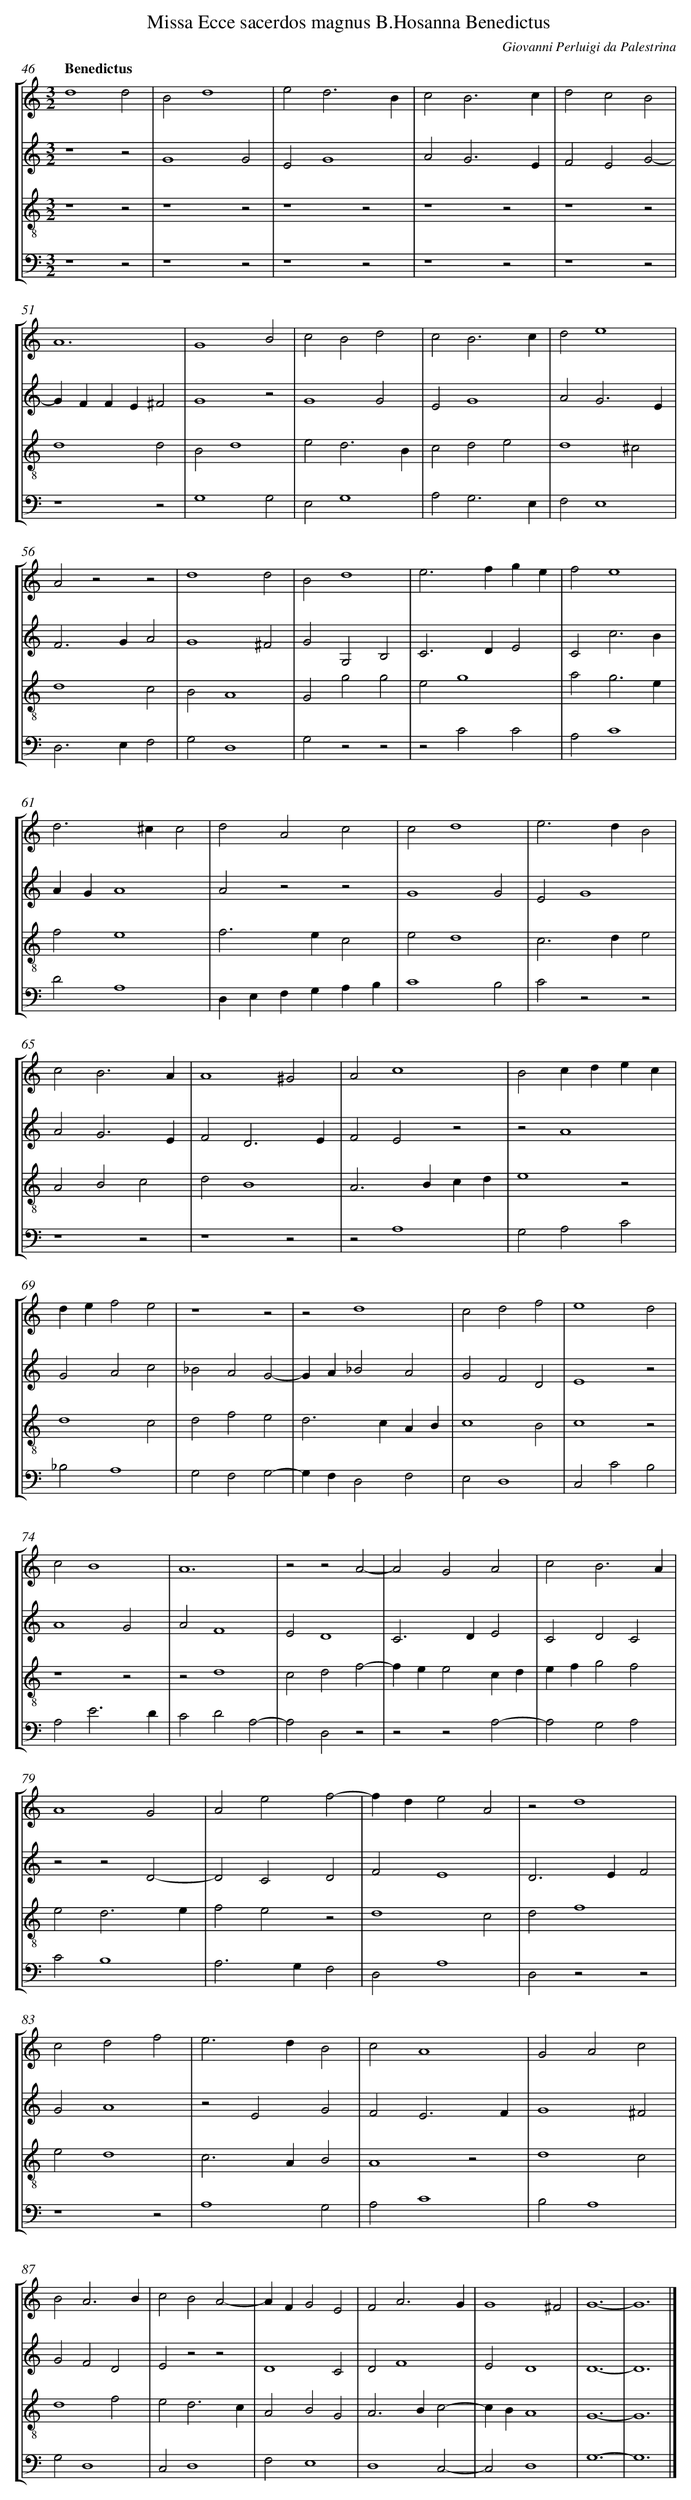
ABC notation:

X:1
T: Missa Ecce sacerdos magnus B.Hosanna Benedictus
C: Giovanni Perluigi da Palestrina
L: 1/4
M: 3/2
Q: "Benedictus"
%%staves [1 2 3 4]
V: 1 clef=treble
V: 2 clef=treble
V: 3 clef=treble-8
V: 4 clef=bass
K: C
[V:1] d4d2 |
[V:2] z4z2 |
[V:3] z4z2 |
[V:4] z4z2 |
[V:1] B2d4 |
[V:2] G4G2 |
[V:3] z4z2 |
[V:4] z4z2 |
[V:1] e2d3B |
[V:2] E2G4 |
[V:3] z4z2 |
[V:4] z4z2 |
[V:1] c2B3c |
[V:2] A2G3E |
[V:3] z4z2 |
[V:4] z4z2 |
[V:1] d2c2B2 |
[V:2] F2E2G2- |
[V:3] z4z2 |
[V:4] z4z2 |
[V:1] A6 |
[V:2] GFFE^F2 |
[V:3] d4d2 |
[V:4] z4z2 |
[V:1] G4B2 |
[V:2] G4z2 |
[V:3] B2d4 |
[V:4] G,4G,2 |
[V:1] c2B2d2 |
[V:2] G4G2 |
[V:3] e2d3B |
[V:4] E,2G,4 |
[V:1] c2B3c |
[V:2] E2G4 |
[V:3] c2d2e2 |
[V:4] A,2G,3E, |
[V:1] d2e4 |
[V:2] A2G3E |
[V:3] d4^c2 |
[V:4] F,2E,4 |
[V:1] A2z2z2 |
[V:2] F2>G2A2 |
[V:3] d4c2 |
[V:4] D,2>E,2F,2 |
[V:1] d4d2 |
[V:2] G4^F2 |
[V:3] B2A4 |
[V:4] G,2D,4 |
[V:1] B2d4 |
[V:2] G2G,2B,2 |
[V:3] G2g2g2 |
[V:4] G,2z2z2 |
[V:1] e2>f2ge |
[V:2] C2>D2E2 |
[V:3] e2g4 |
[V:4] z2C2C2 |
[V:1] f2e4 |
[V:2] C2c3B |
[V:3] a2g3e |
[V:4] A,2C4 |
[V:1] d2>^c2c2 |
[V:2] AGA4 |
[V:3] f2e4 |
[V:4] D2A,4 |
[V:1] d2A2c2 |
[V:2] A2z2z2 |
[V:3] f2>e2c2 |
[V:4] D,E,F,G,A,B, |
[V:1] c2d4 |
[V:2] G4G2 |
[V:3] e2d4 |
[V:4] C4B,2 |
[V:1] e2>d2B2 |
[V:2] E2G4 |
[V:3] c2>d2e2 |
[V:4] C2z2z2 |
[V:1] c2B3A |
[V:2] A2G3E |
[V:3] A2B2c2 |
[V:4] z4z2 |
[V:1] A4^G2 |
[V:2] F2D3E |
[V:3] d2B4 |
[V:4] z4z2 |
[V:1] A2c4 |
[V:2] F2E2z2 |
[V:3] A2>B2cd |
[V:4] z2A,4 |
[V:1] B2cdec |
[V:2] z2A4 |
[V:3] e4z2 |
[V:4] G,2A,2C2 |
[V:1] def2e2 |
[V:2] G2A2c2 |
[V:3] d4c2 |
[V:4] _B,2A,4 |
[V:1] z4z2 |
[V:2] _B2A2G2- |
[V:3] d2f2e2 |
[V:4] G,2F,2G,2- |
[V:1] z2d4 |
[V:2] GA_B2A2 |
[V:3] d2>c2AB |
[V:4] G,F,D,2F,2 |
[V:1] c2d2f2 |
[V:2] G2F2D2 |
[V:3] c4B2 |
[V:4] E,2D,4 |
[V:1] e4d2 |
[V:2] E4z2 |
[V:3] c4z2 |
[V:4] C,2C2B,2 |
[V:1] c2B4 |
[V:2] A4G2 |
[V:3] z4z2 |
[V:4] A,2E3D |
[V:1] A6 |
[V:2] A2F4 |
[V:3] z2d4 |
[V:4] C2D2A,2- |
[V:1] z2z2A2- |
[V:2] E2D4 |
[V:3] c2d2f2- |
[V:4] A,2D,2z2 |
[V:1] A2G2A2 |
[V:2] C2>D2E2 |
[V:3] fee2cd |
[V:4] z2z2A,2- |
[V:1] c2B3A |
[V:2] C2D2C2 |
[V:3] efg2f2 |
[V:4] A,2G,2A,2 |
[V:1] A4G2 |
[V:2] z2z2D2- |
[V:3] e2d3e |
[V:4] C2B,4 |
[V:1] A2e2f2- |
[V:2] D2C2D2 |
[V:3] f2e2z2 |
[V:4] A,2>G,2F,2 |
[V:1] fde2A2 |
[V:2] F2E4 |
[V:3] d4c2 |
[V:4] D,2A,4 |
[V:1] z2d4 |
[V:2] D2>E2F2 |
[V:3] d2f4 |
[V:4] D,2z2z2 |
[V:1] c2d2f2 |
[V:2] G2A4 |
[V:3] e2d4 |
[V:4] z4z2 |
[V:1] e2>d2B2 |
[V:2] z2E2G2 |
[V:3] c2>A2B2 |
[V:4] A,4G,2 |
[V:1] c2A4 |
[V:2] F2E3F |
[V:3] A4z2 |
[V:4] A,2C4 |
[V:1] G2A2c2 |
[V:2] G4^F2 |
[V:3] d4c2 |
[V:4] B,2A,4 |
[V:1] B2A3B |
[V:2] G2F2D2 |
[V:3] d4f2 |
[V:4] G,2D,4 |
[V:1] c2B2A2- |
[V:2] E2z2z2 |
[V:3] e2d3c |
[V:4] C,2D,4 |
[V:1] AFG2E2 |
[V:2] D4C2 |
[V:3] A2B2G2 |
[V:4] F,2E,4 |
[V:1] F2A3G |
[V:2] D2F4 |
[V:3] A2>B2c2- |
[V:4] D,4C,2- |
[V:1] G4^F2 |
[V:2] E2D4 |
[V:3] cBA4 |
[V:4] C,2D,4 |
[V:1] G6- |
[V:2] D6- |
[V:3] G6- |
[V:4] G,6- |
[V:1] G6 |]
[V:2] D6 |]
[V:3] G6 |]
[V:4] G,6 |]
